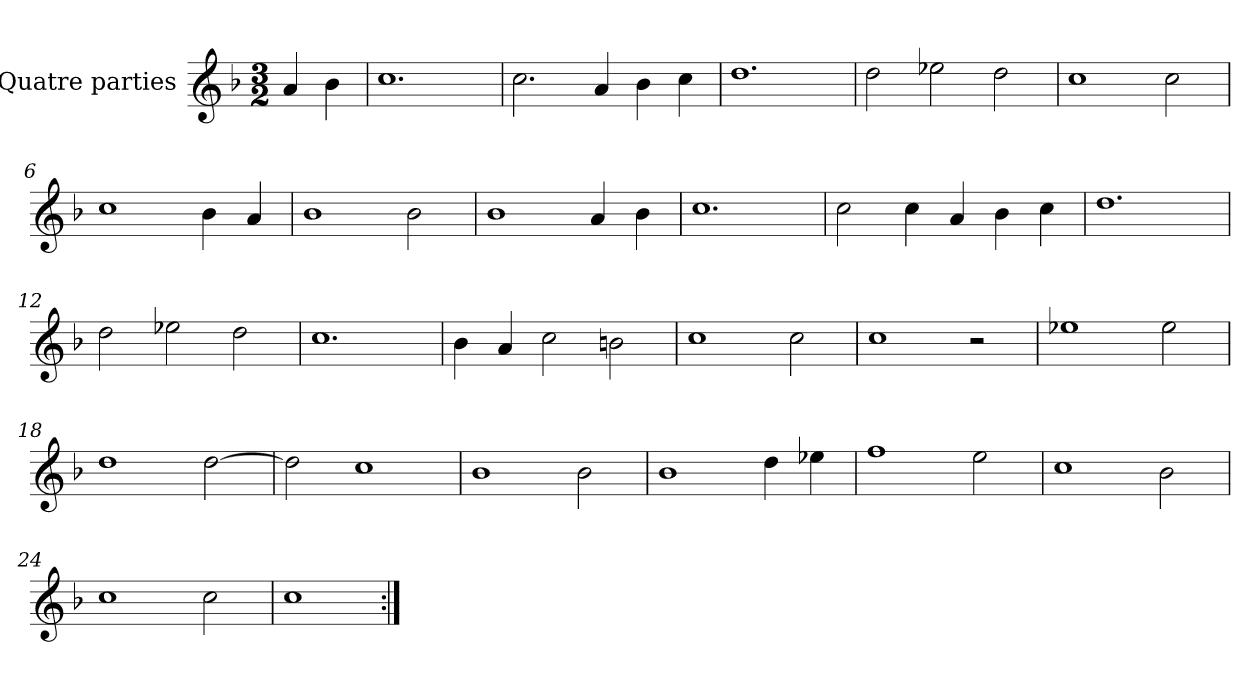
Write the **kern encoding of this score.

**kern
*part1
*staff1
*I"Quatre parties
*clefG2
*k[b-]
*M3/2
*MM180
=
4a/
4b-\
=1
1.cc
=2
2.cc\
4a/
4b-\
4cc\
=3
1.dd
=4
2dd\
2ee-X\
2dd\
=5
1cc
2cc\
=6
1cc
4b-\
4a/
=7
1b-
2b-\
=8
1b-
4a/
4b-\
=9
1.cc
=10
2cc\
4cc\
4a/
4b-\
4cc\
=11
1.dd
=12
2dd\
2ee-X\
2dd\
=13
1.cc
=14
4b-\
4a/
2cc\
2bn\
=15
1cc
2cc\
=16
1cc
2r
=17
1ee-X
2ee-\
=18
1dd
[2dd\
=19
2dd\]
1cc
=20
1b-
2b-\
=21
1b-
4dd\
4ee-X\
=22
1ff
2ee\
=23
1cc
2b-\
=24
1cc
2cc\
=25
1cc
=:|!
*-
